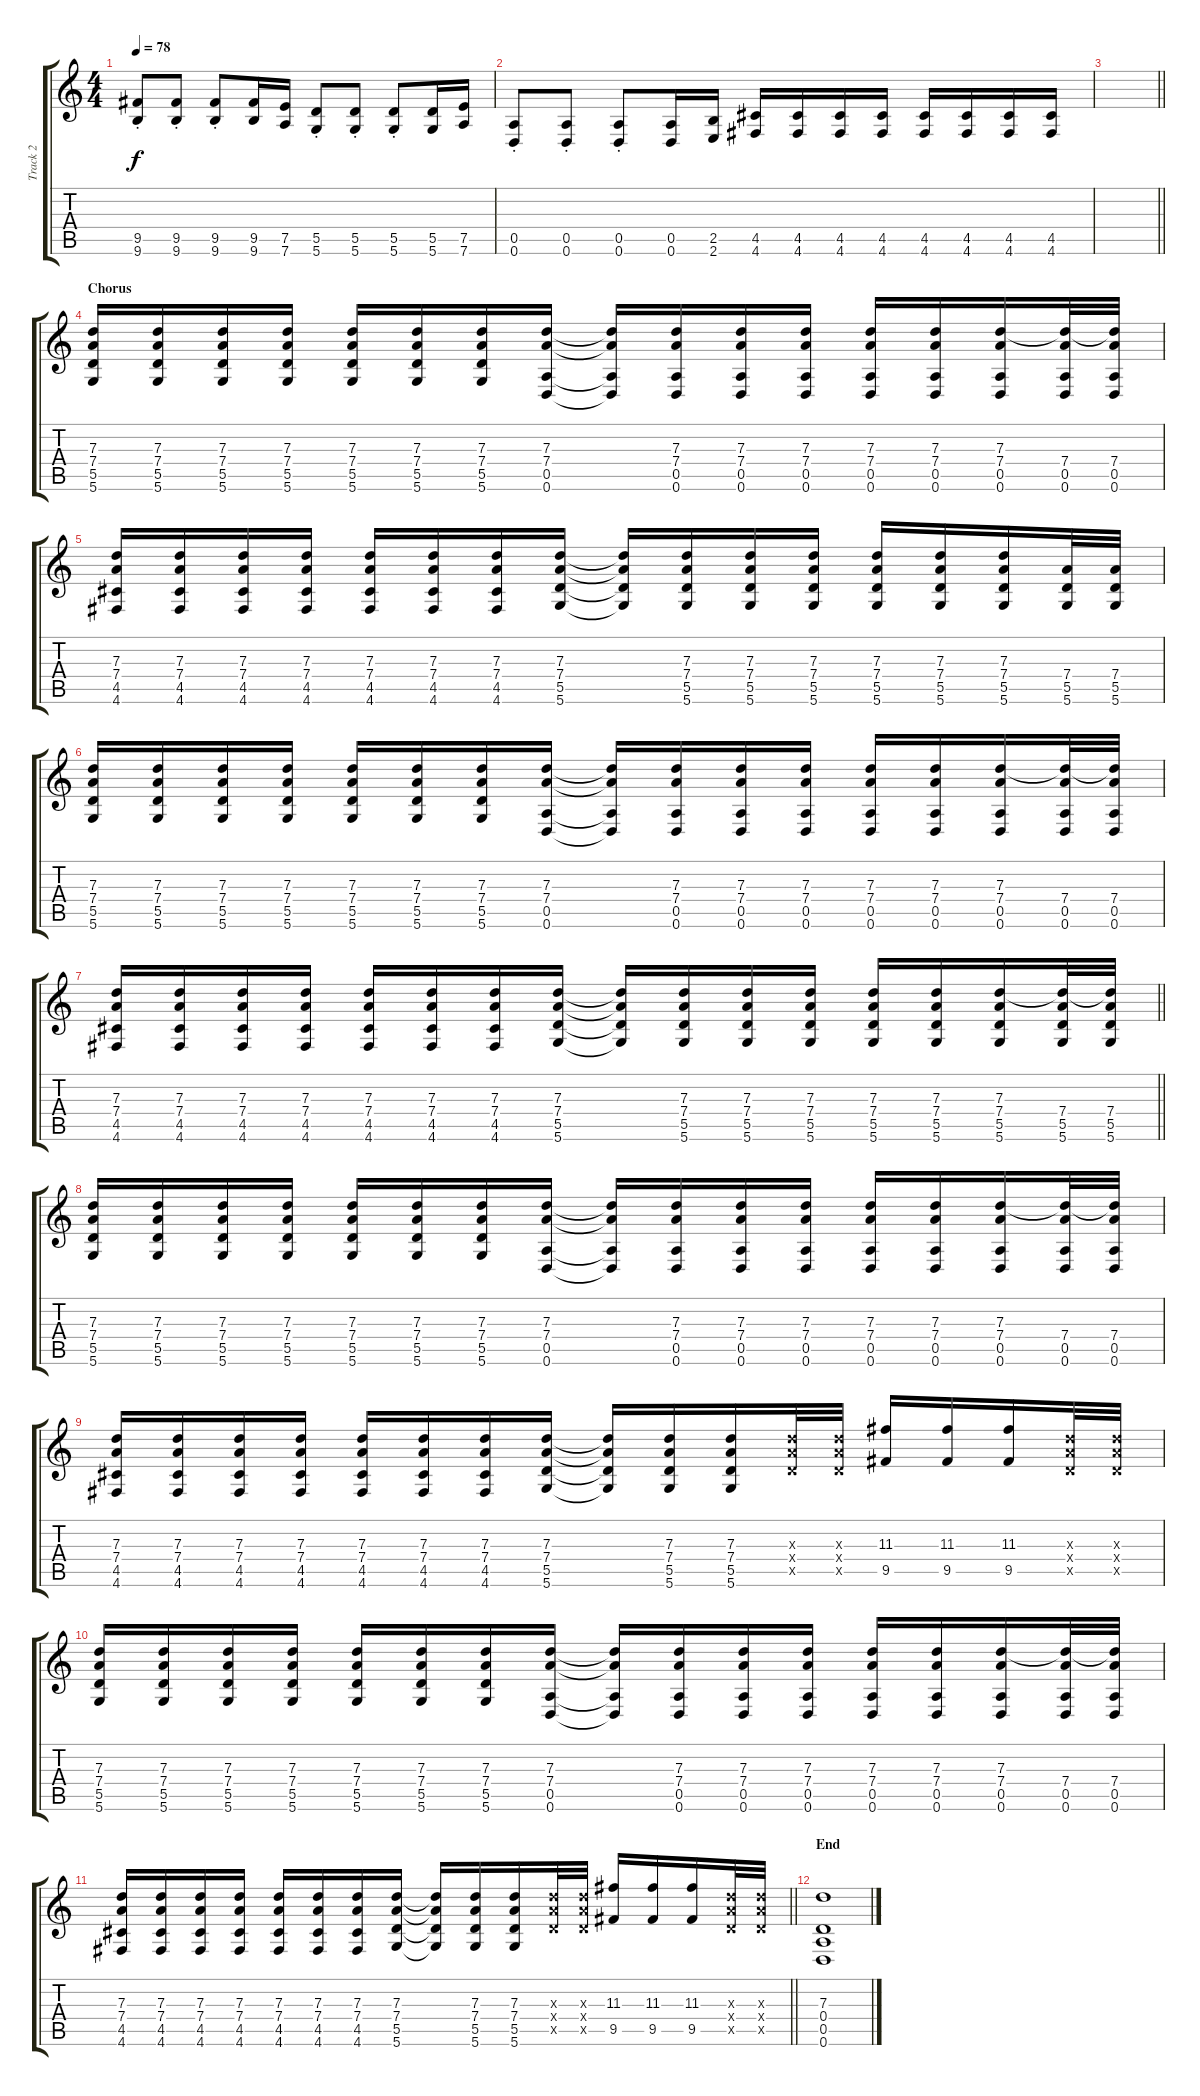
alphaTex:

\track ("Track 2" "Track 2") {instrument acousticguitarsteel}
\staff {score tabs}
\tuning (E4 B3 G3 D3 A2 D2) {hide}
\ts (4 4)
\tempo 78
\clef g2
\ks c
(9.5{st} 9.6{st}).8{dy f} (9.5{st} 9.6{st}).8 (9.5{st} 9.6{st}).8 (9.5 9.6).16 (7.5 7.6).16 (5.5{st} 5.6{st}).8 (5.5{st} 5.6{st}).8 (5.5{st} 5.6{st}).8 (5.5 5.6).16 (7.5 7.6).16 |
(0.5{st} 0.6{st}).8 (0.5{st} 0.6{st}).8 (0.5{st} 0.6{st}).8 (0.5 0.6).16 (2.5 2.6).16 (4.5 4.6).16 (4.5 4.6).16 (4.5 4.6).16 (4.5 4.6).16 (4.5 4.6).16 (4.5 4.6).16 (4.5 4.6).16 (4.5 4.6).16 |
\barLineRight lightlight
|
\section ("" "Chorus")
(7.3 7.4 5.5 5.6).16 (7.3 7.4 5.5 5.6).16 (7.3 7.4 5.5 5.6).16 (7.3 7.4 5.5 5.6).16 (7.3 7.4 5.5 5.6).16 (7.3 7.4 5.5 5.6).16 (7.3 7.4 5.5 5.6).16 (7.3 7.4 0.5 0.6).16 (7.3{t} 7.4{t} 0.5{t} 0.6{t}).16 (7.3 7.4 0.5 0.6).16 (7.3 7.4 0.5 0.6).16 (7.3 7.4 0.5 0.6).16 (7.3 7.4 0.5 0.6).16 (7.3 7.4 0.5 0.6).16 (7.3 7.4 0.5 0.6).16 (7.3{t} 7.4 0.5 0.6).32 (7.3{t} 7.4 0.5 0.6).32 |
(7.3 7.4 4.5 4.6).16 (7.3 7.4 4.5 4.6).16 (7.3 7.4 4.5 4.6).16 (7.3 7.4 4.5 4.6).16 (7.3 7.4 4.5 4.6).16 (7.3 7.4 4.5 4.6).16 (7.3 7.4 4.5 4.6).16 (7.3 7.4 5.5 5.6).16 (7.3{t} 7.4{t} 5.5{t} 5.6{t}).16 (7.3 7.4 5.5 5.6).16 (7.3 7.4 5.5 5.6).16 (7.3 7.4 5.5 5.6).16 (7.3 7.4 5.5 5.6).16 (7.3 7.4 5.5 5.6).16 (7.3 7.4 5.5 5.6).16 (7.4 5.5 5.6).32 (7.4 5.5 5.6).32 |
(7.3 7.4 5.5 5.6).16 (7.3 7.4 5.5 5.6).16 (7.3 7.4 5.5 5.6).16 (7.3 7.4 5.5 5.6).16 (7.3 7.4 5.5 5.6).16 (7.3 7.4 5.5 5.6).16 (7.3 7.4 5.5 5.6).16 (7.3 7.4 0.5 0.6).16 (7.3{t} 7.4{t} 0.5{t} 0.6{t}).16 (7.3 7.4 0.5 0.6).16 (7.3 7.4 0.5 0.6).16 (7.3 7.4 0.5 0.6).16 (7.3 7.4 0.5 0.6).16 (7.3 7.4 0.5 0.6).16 (7.3 7.4 0.5 0.6).16 (7.3{t} 7.4 0.5 0.6).32 (7.3{t} 7.4 0.5 0.6).32 |
\barLineRight lightlight
(7.3 7.4 4.5 4.6).16 (7.3 7.4 4.5 4.6).16 (7.3 7.4 4.5 4.6).16 (7.3 7.4 4.5 4.6).16 (7.3 7.4 4.5 4.6).16 (7.3 7.4 4.5 4.6).16 (7.3 7.4 4.5 4.6).16 (7.3 7.4 5.5 5.6).16 (7.3{t} 7.4{t} 5.5{t} 5.6{t}).16 (7.3 7.4 5.5 5.6).16 (7.3 7.4 5.5 5.6).16 (7.3 7.4 5.5 5.6).16 (7.3 7.4 5.5 5.6).16 (7.3 7.4 5.5 5.6).16 (7.3 7.4 5.5 5.6).16 (7.3{t} 7.4 5.5 5.6).32 (7.3{t} 7.4 5.5 5.6).32 |
(7.3 7.4 5.5 5.6).16 (7.3 7.4 5.5 5.6).16 (7.3 7.4 5.5 5.6).16 (7.3 7.4 5.5 5.6).16 (7.3 7.4 5.5 5.6).16 (7.3 7.4 5.5 5.6).16 (7.3 7.4 5.5 5.6).16 (7.3 7.4 0.5 0.6).16 (7.3{t} 7.4{t} 0.5{t} 0.6{t}).16 (7.3 7.4 0.5 0.6).16 (7.3 7.4 0.5 0.6).16 (7.3 7.4 0.5 0.6).16 (7.3 7.4 0.5 0.6).16 (7.3 7.4 0.5 0.6).16 (7.3 7.4 0.5 0.6).16 (7.3{t} 7.4 0.5 0.6).32 (7.3{t} 7.4 0.5 0.6).32 |
(7.3 7.4 4.5 4.6).16 (7.3 7.4 4.5 4.6).16 (7.3 7.4 4.5 4.6).16 (7.3 7.4 4.5 4.6).16 (7.3 7.4 4.5 4.6).16 (7.3 7.4 4.5 4.6).16 (7.3 7.4 4.5 4.6).16 (7.3 7.4 5.5 5.6).16 (7.3{t} 7.4{t} 5.5{t} 5.6{t}).16 (7.3 7.4 5.5 5.6).16 (7.3 7.4 5.5 5.6).16 (7.3{x} 7.4{x} 5.5{x}).32 (7.3{x} 7.4{x} 5.5{x}).32 (11.3 9.5).16 (11.3 9.5).16 (11.3 9.5).16 (7.3{x} 7.4{x} 5.5{x}).32 (7.3{x} 7.4{x} 5.5{x}).32 |
(7.3 7.4 5.5 5.6).16 (7.3 7.4 5.5 5.6).16 (7.3 7.4 5.5 5.6).16 (7.3 7.4 5.5 5.6).16 (7.3 7.4 5.5 5.6).16 (7.3 7.4 5.5 5.6).16 (7.3 7.4 5.5 5.6).16 (7.3 7.4 0.5 0.6).16 (7.3{t} 7.4{t} 0.5{t} 0.6{t}).16 (7.3 7.4 0.5 0.6).16 (7.3 7.4 0.5 0.6).16 (7.3 7.4 0.5 0.6).16 (7.3 7.4 0.5 0.6).16 (7.3 7.4 0.5 0.6).16 (7.3 7.4 0.5 0.6).16 (7.3{t} 7.4 0.5 0.6).32 (7.3{t} 7.4 0.5 0.6).32 |
\barLineRight lightlight
(7.3 7.4 4.5 4.6).16 (7.3 7.4 4.5 4.6).16 (7.3 7.4 4.5 4.6).16 (7.3 7.4 4.5 4.6).16 (7.3 7.4 4.5 4.6).16 (7.3 7.4 4.5 4.6).16 (7.3 7.4 4.5 4.6).16 (7.3 7.4 5.5 5.6).16 (7.3{t} 7.4{t} 5.5{t} 5.6{t}).16 (7.3 7.4 5.5 5.6).16 (7.3 7.4 5.5 5.6).16 (7.3{x} 7.4{x} 5.5{x}).32 (7.3{x} 7.4{x} 5.5{x}).32 (11.3 9.5).16 (11.3 9.5).16 (11.3 9.5).16 (7.3{x} 7.4{x} 5.5{x}).32 (7.3{x} 7.4{x} 5.5{x}).32 |
\section ("" "End")
(7.3 0.4 0.5 0.6).1
